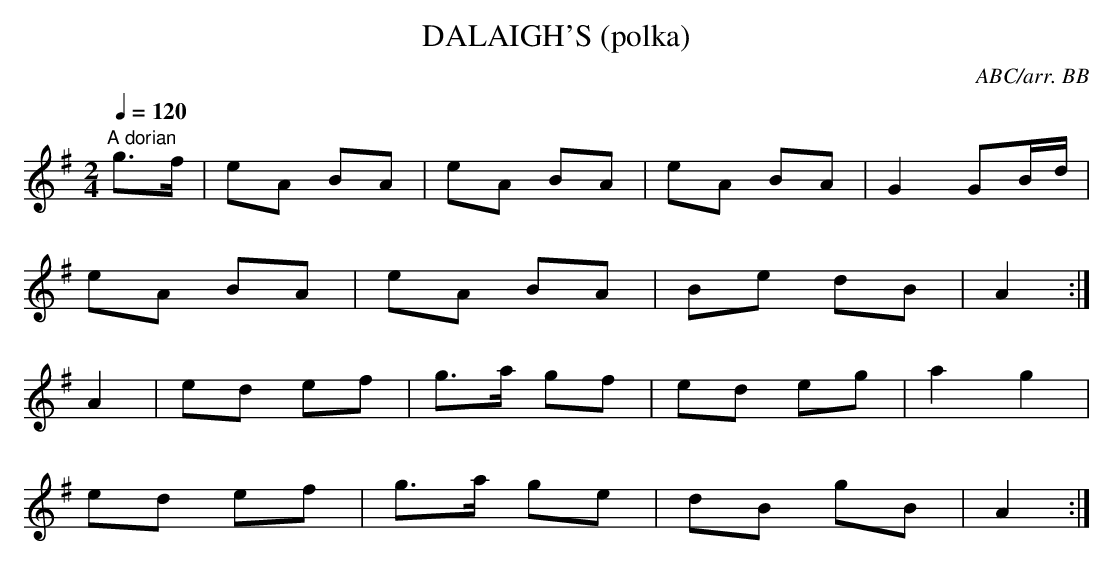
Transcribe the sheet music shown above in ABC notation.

X:1
T:DALAIGH'S (polka)
C:ABC/arr. BB
M:2/4
Q:1/4=120
L:1/8
K:G
"A dorian"
g>f|eA BA|eA BA|eA BA|G2 GB/d/|
eA BA|eA BA|Be dB|A2 :|
A2|ed ef|g>a gf|ed eg|a2 g2|
ed ef|g>a ge|dB gB|A2 :|
